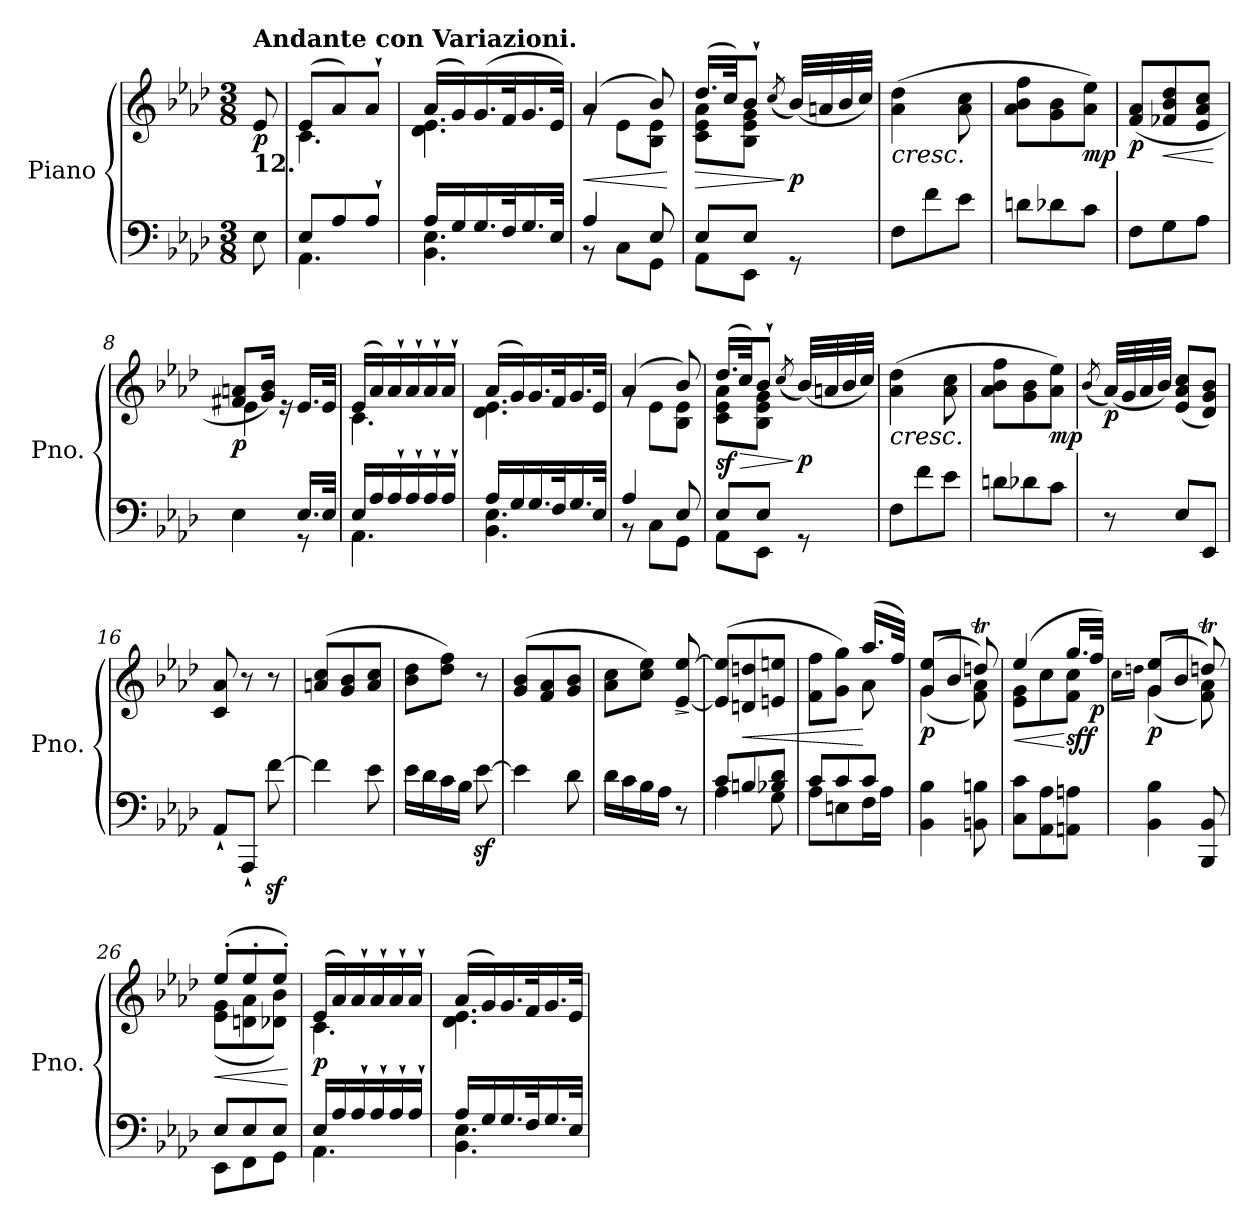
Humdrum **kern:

**kern	**kern	**dynam
*part1	*part1	*part1
*staff2	*staff1	*staff1/2
*I"Piano	*	*
*I'Pno.	*	*
*clefF4	*clefG2	*
*k[b-e-a-d-]	*k[b-e-a-d-]	*
*M3/8	*M3/8	*
*MM50	*MM50	*
=	=	=
!	!LO:TX:b:B:t=12.	!
!	!LO:TX:a:B:t=Andante con Variazioni.	!
!	!	!LO:DY:b
8E-\	8e-/	p
=1	=1	=1
*^	*^	*
8E-/L	4.AA-\ 4.E-\yy	(>8e-/L	4.c\ 4.e-\yy	.
8A-/	.	8a-/)	.	.
8A-`/J	.	8a-`/J	.	.
=2	=2	=2	=2	=2
16A-/LL	4.BB-\ 4.E-\	(>16a-/LL	4.d-\ 4.e-\	.
16G/	.	16g/)	.	.
16.G/	.	(>16.g/	.	.
32F/K	.	32f/K	.	.
16.G/	.	16.g/	.	.
32E-/JJk	.	32e-/JJk)	.	.
=3	=3	=3	=3	=3
!	!	!	!	!LO:HP:b
4A-/	8r	(>4a-/	8rg	<
.	8C\L	.	8e-\L	.
8E-/	8GG\J	8b-/)	8B-\ 8e-\J	.
*v	*v	*	*	*
*	*v	*v	*
.	.	[
=4	=4	=4
*^	*	*
!	!	!	!LO:HP:b
*	*	*^	*
!	!	!	!	!LO:DY:n=1:b
!	!	!	!	!LO:DY:n=2:b
8E-/L	8AA-\L	(>16.dd-/LL	8c\ 8e-\ 8a-\L	> sf mf
.	.	32cc/JK)	.	.
8E-/J	8EE-\J	8b-`/J	8B-\ 8e-\ 8g\J	.
.	.	(<8qcc/	.	.
!	!	!	!	!LO:DY:n=3:b
8rGG	8ryy	(<32b-/LLL)	8ryy	] p
.	.	32an/	.	.
.	.	32b-/	.	.
.	.	32cc/JJJ)	.	.
*v	*v	*	*	*
*	*v	*v	*
=5	=5	=5
!	!	!LO:HP:b
8F\L	(>4a-\ 4dd-\	<
8f\	.	.
8e-\J	8a-\ 8cc\	.
!!LO:LB:g=z
=6	=6	=6
8dn\L	8a-\ 8b-\ 8ff\L	.
8d-X\	8g\ 8b-\	.
!	!	!LO:DY:b
8c\J	8a-\ 8ee-\J)	mp
.	.	[
=7	=7	=7
!	!	!LO:DY:b
8F\L	(>8f/ 8a-/L	p
!	!	!LO:HP:b
8G\	8f-X/ 8b-/ 8dd-/	<
8A-\J	8e-/ 8a-/ 8cc/J	.
.	.	[
=8	=8	=8
*^	*^	*
!	!	!	!	!LO:DY:b
4E-\	4ryy	8f#X/ 8an/L	4e-\	p
.	.	16g/ 16b-/Jk)	.	.
.	.	16re	.	.
16.E-/LL	8r	16.e-/LL	8ryy	.
32E-/JJk	.	32e-/JJk	.	.
=9	=9	=9	=9	=9
16E-/LL	4.AA-\ 4.E-\yy	(>16e-/LL	4.c\ 4.e-\yy	.
16A-/	.	16a-/)	.	.
16A-`/	.	16a-`/	.	.
16A-`/	.	16a-`/	.	.
16A-`/	.	16a-`/	.	.
16A-`/JJ	.	16a-`/JJ	.	.
=10	=10	=10	=10	=10
16A-/LL	4.BB-\ 4.E-\	(>16a-/LL	4.d-\ 4.e-\	.
16G/	.	16g/)	.	.
16.G/	.	16.g/	.	.
32F/K	.	32f/K	.	.
16.G/	.	16.g/	.	.
32E-/JJk	.	32e-/JJk	.	.
=11	=11	=11	=11	=11
4A-/	8r	(>4a-/	8rg	.
.	8C\L	.	8e-\L	.
8E-/	8GG\J	8b-/)	8B-\ 8e-\J	.
=12	=12	=12	=12	=12
!	!	!	!	!LO:HP:b
!	!	!	!	!LO:DY:n=1:b
8E-/L	8AA-\L	(>16.dd-/LL	8c\ 8e-\ 8a-\L	> sf
.	.	32cc/JK)	.	.
8E-/J	8EE-\J	8b-`/J	8B-\ 8e-\ 8g\J	.
.	.	(<8qcc/	.	.
!	!	!	!	!LO:DY:n=2:b
8rGG	8ryy	(<32b-/LLL)	8ryy	] p
.	.	32an/	.	.
.	.	32b-/	.	.
.	.	32cc/JJJ)	.	.
*v	*v	*	*	*
*	*v	*v	*
!!LO:LB:g=z
=13	=13	=13
!	!	!LO:HP:b
8F\L	(>4a-\ 4dd-\	<
8f\	.	.
8e-\J	8a-\ 8cc\	.
=14	=14	=14
8dn\L	8a-\ 8b-\ 8ff\L	.
8d-X\	8g\ 8b-\	.
!	!	!LO:DY:b
8c\J	8a-\ 8ee-\J)	mp
.	.	[
=15	=15	=15
.	(<8qb-/	.
!	!	!LO:DY:b
8r	(<32a-/LLL)	p
.	32g/	.
.	32a-/	.
.	32b-/JJJ)	.
8E-/L	(<8e-/ 8a-/ 8cc/L	.
8EE-/J	8d-/ 8g/ 8b-/J)	.
=16	=16	=16
8AA-`/L	8c/ 8a-/	.
8AAA-`/J	8r	.
[8fz<\	8r	.
=17	=17	=17
4f\]	(>8an/ 8cc/L	.
.	8g/ 8b-/	.
8e-\	8a/ 8cc/J	.
=18	=18	=18
16e-\LL	8b-\ 8dd-\L	.
16d-\	.	.
16c\	8dd-\ 8ff\J)	.
16B-\JJ	.	.
[8e-z<\	8r	.
=19	=19	=19
4e-\]	(>8g/ 8b-/L	.
.	8f/ 8a-/	.
8d-\	8g/ 8b-/J	.
=20	=20	=20
16d-\LL	8a-\ 8cc\L	.
16c\	.	.
16B-\	8cc\ 8ee-\J)	.
16A-\JJ	.	.
!	!	!LO:HP:b
8r	[8e-/ [8ee-/	>
.	.	]
!!LO:LB:g=z
=21	=21	=21
*^	*	*
8c/L	4A-\	(>8e-/] 8ee-/]L	.
!	!	!	!LO:HP:b
8Bn/	.	8dn/ 8ddn/	<
8B-X/ 8d-/J	8G\	8en/ 8een/J	.
=22	=22	=22	=22
*	*	*^	*
8c/L	8A-\L	8f\ 8ff\L	4ryy	.
8c/	8En\	8g\ 8gg\J)	.	.
8c/J	16F\L	(>16.aa-/LL	8a-\	[
.	16A-\JJ	.	.	.
.	.	32ff/JJk)	.	.
*v	*v	*	*	*
=23	=23	=23	=23
*	*	*^	*
!	!	!	!	!LO:DY:b
4BB-\ 4B-\	(>4ee-/	(<4g\	8g/L	p
.	.	.	8b-/J	.
8BBn\ 8Bn\	8ddnt/)	8f\ 8a-\)	8ryy	.
=24	=24	=24	=24	=24
!	!	!	!	!LO:HP:b
*	*	*v	*v	*
8C\ 8c\L	(>4ee-/	8e-\ 8g\L	<
8AA-\ 8A-\	.	8cc\	.
!	!	!	!LO:DY:n=1:b
!	!	!	!LO:DY:n=2:b
8AAn\ 8An\J	16.gg/LL	8f\ 8cc\J	[ sf f
!	!	!	!LO:DY:n=3:b
.	32ff/JJk)	.	p
=25	=25	=25	=25
.	.	16qcc\LL	.
.	.	16qddn\JJ	.
*	*	*^	*
!	!	!	!	!LO:DY:b
4BB-\ 4B-\	(>4ee-/	(<4g\	8g/L	p
.	.	.	8b-/J	.
8BBB-/ 8BB-/	8ddt/)	8f\ 8a-\)	8ryy	.
=26	=26	=26	=26	=26
*^	*	*	*	*
!	!	!	!	!	!LO:HP:b
*	*	*	*v	*v	*
8E-/L	8EE-\L	(>8ee-'/L	(<8e-\ 8g\L	<
8E-/	8FF\	8ee-'/	8dn\ 8a-\	.
8E-/J	8GG\J	8ee-'/J)	8d-X\ 8b-\J)	.
*v	*v	*	*	*
*	*v	*v	*
.	.	[
=27	=27	=27
*^	*^	*
!	!	!	!	!LO:DY:b
16E-/LL	4.AA-\ 4.E-\yy	(>16e-/LL	4.c\ 4.e-\yy	p
16A-/	.	16a-/)	.	.
16A-`/	.	16a-`/	.	.
16A-`/	.	16a-`/	.	.
16A-`/	.	16a-`/	.	.
16A-`/JJ	.	16a-`/JJ	.	.
!!LO:LB:g=z	!!
=28	=28	=28	=28	=28
16A-/LL	4.BB-\ 4.E-\	(>16a-/LL	4.d-\ 4.e-\	.
16G/	.	16g/)	.	.
16.G/	.	16.g/	.	.
32F/K	.	32f/K	.	.
16.G/	.	16.g/	.	.
32E-/JJk	.	32e-/JJk	.	.
*v	*v	*	*	*
*	*v	*v	*
=	=	=
*-	*-	*-
